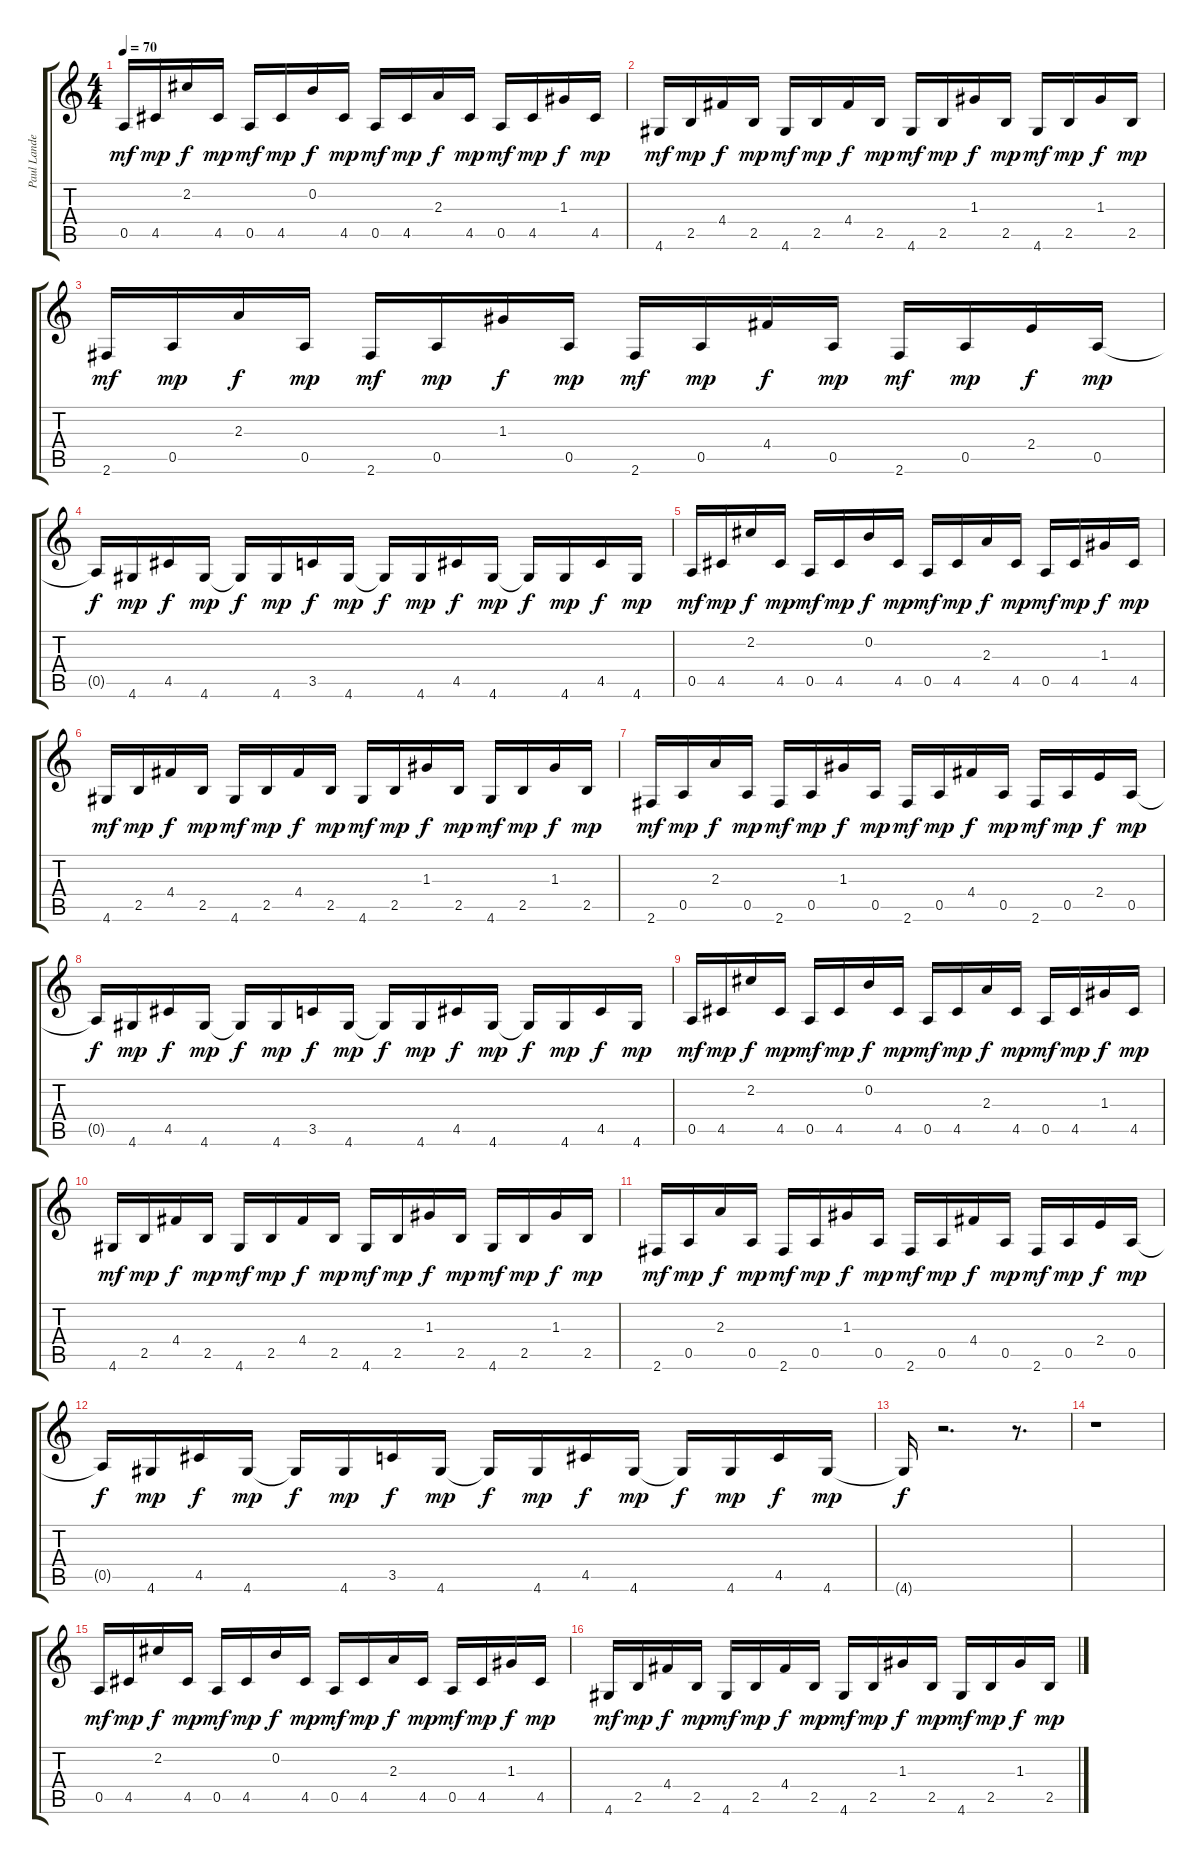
\track ("Paul Landers" "Paul Lande") {instrument acousticguitarnylon}
\staff {score tabs}
\tuning (E4 B3 G3 D3 A2 E2) {hide}
\ts (4 4)
\tempo 70
\clef g2
\ks c
0.5.16{dy mf} 4.5.16{dy mp} 2.2.16{dy f} 4.5.16{dy mp} 0.5.16{dy mf} 4.5.16{dy mp} 0.2.16{dy f} 4.5.16{dy mp} 0.5.16{dy mf} 4.5.16{dy mp} 2.3.16{dy f} 4.5.16{dy mp} 0.5.16{dy mf} 4.5.16{dy mp} 1.3.16{dy f} 4.5.16{dy mp} |
4.6.16{dy mf} 2.5.16{dy mp} 4.4.16{dy f} 2.5.16{dy mp} 4.6.16{dy mf} 2.5.16{dy mp} 4.4.16{dy f} 2.5.16{dy mp} 4.6.16{dy mf} 2.5.16{dy mp} 1.3.16{dy f} 2.5.16{dy mp} 4.6.16{dy mf} 2.5.16{dy mp} 1.3.16{dy f} 2.5.16{dy mp} |
2.6.16{dy mf} 0.5.16{dy mp} 2.3.16{dy f} 0.5.16{dy mp} 2.6.16{dy mf} 0.5.16{dy mp} 1.3.16{dy f} 0.5.16{dy mp} 2.6.16{dy mf} 0.5.16{dy mp} 4.4.16{dy f} 0.5.16{dy mp} 2.6.16{dy mf} 0.5.16{dy mp} 2.4.16{dy f} 0.5.16{dy mp} |
0.5{t}.16{dy f} 4.6.16{dy mp} 4.5.16{dy f} 4.6.16{dy mp} 4.6{t}.16{dy f} 4.6.16{dy mp} 3.5.16{dy f} 4.6.16{dy mp} 4.6{t}.16{dy f} 4.6.16{dy mp} 4.5.16{dy f} 4.6.16{dy mp} 4.6{t}.16{dy f} 4.6.16{dy mp} 4.5.16{dy f} 4.6.16{dy mp} |
0.5.16{dy mf} 4.5.16{dy mp} 2.2.16{dy f} 4.5.16{dy mp} 0.5.16{dy mf} 4.5.16{dy mp} 0.2.16{dy f} 4.5.16{dy mp} 0.5.16{dy mf} 4.5.16{dy mp} 2.3.16{dy f} 4.5.16{dy mp} 0.5.16{dy mf} 4.5.16{dy mp} 1.3.16{dy f} 4.5.16{dy mp} |
4.6.16{dy mf} 2.5.16{dy mp} 4.4.16{dy f} 2.5.16{dy mp} 4.6.16{dy mf} 2.5.16{dy mp} 4.4.16{dy f} 2.5.16{dy mp} 4.6.16{dy mf} 2.5.16{dy mp} 1.3.16{dy f} 2.5.16{dy mp} 4.6.16{dy mf} 2.5.16{dy mp} 1.3.16{dy f} 2.5.16{dy mp} |
2.6.16{dy mf} 0.5.16{dy mp} 2.3.16{dy f} 0.5.16{dy mp} 2.6.16{dy mf} 0.5.16{dy mp} 1.3.16{dy f} 0.5.16{dy mp} 2.6.16{dy mf} 0.5.16{dy mp} 4.4.16{dy f} 0.5.16{dy mp} 2.6.16{dy mf} 0.5.16{dy mp} 2.4.16{dy f} 0.5.16{dy mp} |
0.5{t}.16{dy f} 4.6.16{dy mp} 4.5.16{dy f} 4.6.16{dy mp} 4.6{t}.16{dy f} 4.6.16{dy mp} 3.5.16{dy f} 4.6.16{dy mp} 4.6{t}.16{dy f} 4.6.16{dy mp} 4.5.16{dy f} 4.6.16{dy mp} 4.6{t}.16{dy f} 4.6.16{dy mp} 4.5.16{dy f} 4.6.16{dy mp} |
0.5.16{dy mf} 4.5.16{dy mp} 2.2.16{dy f} 4.5.16{dy mp} 0.5.16{dy mf} 4.5.16{dy mp} 0.2.16{dy f} 4.5.16{dy mp} 0.5.16{dy mf} 4.5.16{dy mp} 2.3.16{dy f} 4.5.16{dy mp} 0.5.16{dy mf} 4.5.16{dy mp} 1.3.16{dy f} 4.5.16{dy mp} |
4.6.16{dy mf} 2.5.16{dy mp} 4.4.16{dy f} 2.5.16{dy mp} 4.6.16{dy mf} 2.5.16{dy mp} 4.4.16{dy f} 2.5.16{dy mp} 4.6.16{dy mf} 2.5.16{dy mp} 1.3.16{dy f} 2.5.16{dy mp} 4.6.16{dy mf} 2.5.16{dy mp} 1.3.16{dy f} 2.5.16{dy mp} |
2.6.16{dy mf} 0.5.16{dy mp} 2.3.16{dy f} 0.5.16{dy mp} 2.6.16{dy mf} 0.5.16{dy mp} 1.3.16{dy f} 0.5.16{dy mp} 2.6.16{dy mf} 0.5.16{dy mp} 4.4.16{dy f} 0.5.16{dy mp} 2.6.16{dy mf} 0.5.16{dy mp} 2.4.16{dy f} 0.5.16{dy mp} |
0.5{t}.16{dy f} 4.6.16{dy mp} 4.5.16{dy f} 4.6.16{dy mp} 4.6{t}.16{dy f} 4.6.16{dy mp} 3.5.16{dy f} 4.6.16{dy mp} 4.6{t}.16{dy f} 4.6.16{dy mp} 4.5.16{dy f} 4.6.16{dy mp} 4.6{t}.16{dy f} 4.6.16{dy mp} 4.5.16{dy f} 4.6.16{dy mp} |
4.6{t}.16{dy f} r.2{d} r.8{d} |
r.1 |
0.5.16{dy mf} 4.5.16{dy mp} 2.2.16{dy f} 4.5.16{dy mp} 0.5.16{dy mf} 4.5.16{dy mp} 0.2.16{dy f} 4.5.16{dy mp} 0.5.16{dy mf} 4.5.16{dy mp} 2.3.16{dy f} 4.5.16{dy mp} 0.5.16{dy mf} 4.5.16{dy mp} 1.3.16{dy f} 4.5.16{dy mp} |
4.6.16{dy mf} 2.5.16{dy mp} 4.4.16{dy f} 2.5.16{dy mp} 4.6.16{dy mf} 2.5.16{dy mp} 4.4.16{dy f} 2.5.16{dy mp} 4.6.16{dy mf} 2.5.16{dy mp} 1.3.16{dy f} 2.5.16{dy mp} 4.6.16{dy mf} 2.5.16{dy mp} 1.3.16{dy f} 2.5.16{dy mp}
